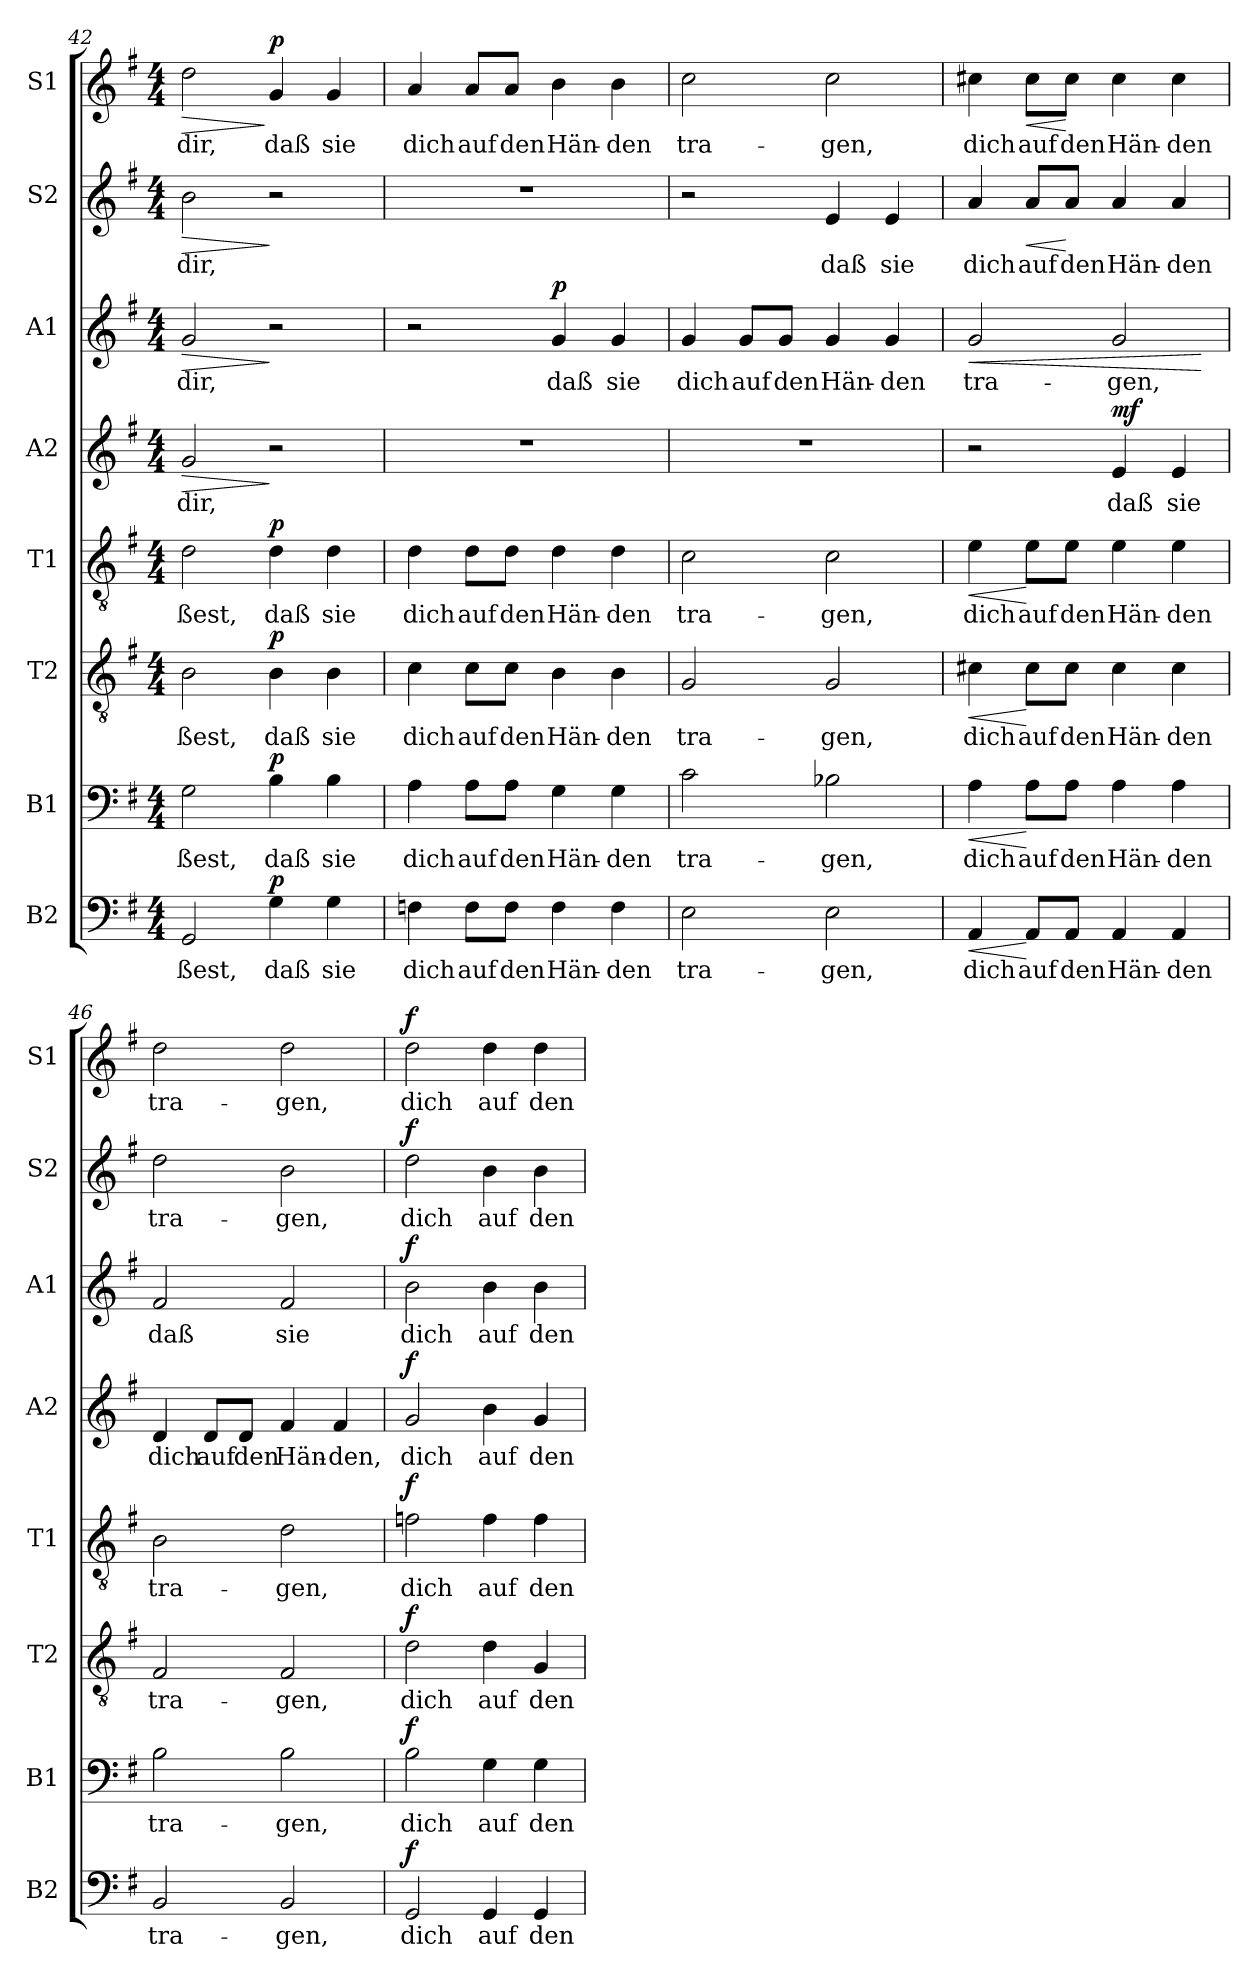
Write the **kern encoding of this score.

**kern	**text	**dynam	**kern	**text	**dynam	**kern	**text	**dynam	**kern	**text	**dynam	**kern	**text	**dynam	**kern	**text	**dynam	**kern	**text	**dynam	**kern	**text	**dynam
*part8	*part8	*part8	*part7	*part7	*part7	*part6	*part6	*part6	*part5	*part5	*part5	*part4	*part4	*part4	*part3	*part3	*part3	*part2	*part2	*part2	*part1	*part1	*part1
*staff8	*staff8	*staff8	*staff7	*staff7	*staff7	*staff6	*staff6	*staff6	*staff5	*staff5	*staff5	*staff4	*staff4	*staff4	*staff3	*staff3	*staff3	*staff2	*staff2	*staff2	*staff1	*staff1	*staff1
*I"B2	*	*	*I"B1	*	*	*I"T2	*	*	*I"T1	*	*	*I"A2	*	*	*I"A1	*	*	*I"S2	*	*	*I"S1	*	*
*I'B2	*	*	*I'B1	*	*	*I'T2	*	*	*I'T1	*	*	*I'A2	*	*	*I'A1	*	*	*I'S2	*	*	*I'S1	*	*
*clefF4	*	*	*clefF4	*	*	*clefGv2	*	*	*clefGv2	*	*	*clefG2	*	*	*clefG2	*	*	*clefG2	*	*	*clefG2	*	*
*k[f#]	*	*	*k[f#]	*	*	*k[f#]	*	*	*k[f#]	*	*	*k[f#]	*	*	*k[f#]	*	*	*k[f#]	*	*	*k[f#]	*	*
*M4/4	*	*	*M4/4	*	*	*M4/4	*	*	*M4/4	*	*	*M4/4	*	*	*M4/4	*	*	*M4/4	*	*	*M4/4	*	*
=42	=42	=42	=42	=42	=42	=42	=42	=42	=42	=42	=42	=42	=42	=42	=42	=42	=42	=42	=42	=42	=42	=42	=42
!	!	!	!	!	!	!	!	!	!	!	!	!	!	!LO:HP:b	!	!	!LO:HP:b	!	!	!LO:HP:b	!	!	!LO:HP:b
2GG/	-ßest,	.	2G\	-ßest,	.	2B\	-ßest,	.	2d\	-ßest,	.	2g/	dir,	>	2g/	dir,	>	2b\	dir,	>	2dd\	dir,	>
!	!	!LO:DY:a	!	!	!LO:DY:a	!	!	!LO:DY:a	!	!	!LO:DY:a	!	!	!	!	!	!	!	!	!	!	!	!LO:DY:n=1:a
4G\	daß	p	4B\	daß	p	4B\	daß	p	4d\	daß	p	2r	.	]	2r	.	]	2r	.	]	4g/	daß	] p
4G\	sie	.	4B\	sie	.	4B\	sie	.	4d\	sie	.	.	.	.	.	.	.	.	.	.	4g/	sie	.
=43	=43	=43	=43	=43	=43	=43	=43	=43	=43	=43	=43	=43	=43	=43	=43	=43	=43	=43	=43	=43	=43	=43	=43
4Fn\	dich	.	4A\	dich	.	4c\	dich	.	4d\	dich	.	1r	.	.	2r	.	.	1r	.	.	4a/	dich	.
8F\L	auf	.	8A\L	auf	.	8c\L	auf	.	8d\L	auf	.	.	.	.	.	.	.	.	.	.	8a/L	auf	.
8F\J	den	.	8A\J	den	.	8c\J	den	.	8d\J	den	.	.	.	.	.	.	.	.	.	.	8a/J	den	.
!	!	!	!	!	!	!	!	!	!	!	!	!	!	!	!	!	!LO:DY:a	!	!	!	!	!	!
4F\	Hän-	.	4G\	Hän-	.	4B\	Hän-	.	4d\	Hän-	.	.	.	.	4g/	daß	p	.	.	.	4b\	Hän-	.
4F\	-den	.	4G\	-den	.	4B\	-den	.	4d\	-den	.	.	.	.	4g/	sie	.	.	.	.	4b\	-den	.
=44	=44	=44	=44	=44	=44	=44	=44	=44	=44	=44	=44	=44	=44	=44	=44	=44	=44	=44	=44	=44	=44	=44	=44
2E\	tra-	.	2c\	tra-	.	2G/	tra-	.	2c\	tra-	.	1r	.	.	4g/	dich	.	2r	.	.	2cc\	tra-	.
.	.	.	.	.	.	.	.	.	.	.	.	.	.	.	8g/L	auf	.	.	.	.	.	.	.
.	.	.	.	.	.	.	.	.	.	.	.	.	.	.	8g/J	den	.	.	.	.	.	.	.
!	!	!	!	!	!	!	!	!	!	!	!	!	!	!	!	!	!	!	!	!LO:DY:a	!	!	!
2E\	-gen,	.	2B-X\	-gen,	.	2G/	-gen,	.	2c\	-gen,	.	.	.	.	4g/	Hän-	.	4e/	daß	other-dynamics	2cc\	-gen,	.
.	.	.	.	.	.	.	.	.	.	.	.	.	.	.	4g/	-den	.	4e/	sie	.	.	.	.
!!LO:PB:g=z
=45	=45	=45	=45	=45	=45	=45	=45	=45	=45	=45	=45	=45	=45	=45	=45	=45	=45	=45	=45	=45	=45	=45	=45
!	!	!LO:HP:b	!	!	!LO:HP:b	!	!	!LO:HP:b	!	!	!LO:HP:b	!	!	!	!	!	!LO:HP:b	!	!	!	!	!	!
4AA/	dich	<	4A\	dich	<	4c#X\	dich	<	4e\	dich	<	2r	.	.	2g/	tra-	<	4a/	dich	.	4cc#X\	dich	.
!	!	!	!	!	!	!	!	!	!	!	!	!	!	!	!	!	!	!	!	!LO:HP:b	!	!	!LO:HP:b
8AA/L	auf	[	8A\L	auf	[	8c#\L	auf	[	8e\L	auf	[	.	.	.	.	.	.	8a/L	auf	<	8cc#\L	auf	<
8AA/J	den	.	8A\J	den	.	8c#\J	den	.	8e\J	den	.	.	.	.	.	.	.	8a/J	den	[	8cc#\J	den	[
!	!	!	!	!	!	!	!	!	!	!	!	!	!	!LO:DY:a	!	!	!	!	!	!	!	!	!
4AA/	Hän-	.	4A\	Hän-	.	4c#\	Hän-	.	4e\	Hän-	.	4e/	daß	mf	2g/	-gen,	.	4a/	Hän-	.	4cc#\	Hän-	.
4AA/	-den	.	4A\	-den	.	4c#\	-den	.	4e\	-den	.	4e/	sie	.	.	.	.	4a/	-den	.	4cc#\	-den	.
.	.	.	.	.	.	.	.	.	.	.	.	.	.	.	.	.	[	.	.	.	.	.	.
=46	=46	=46	=46	=46	=46	=46	=46	=46	=46	=46	=46	=46	=46	=46	=46	=46	=46	=46	=46	=46	=46	=46	=46
2BB/	tra-	.	2B\	tra-	.	2F#/	tra-	.	2B\	tra-	.	4d/	dich	.	2f#/	daß	.	2dd\	tra-	.	2dd\	tra-	.
.	.	.	.	.	.	.	.	.	.	.	.	8d/L	auf	.	.	.	.	.	.	.	.	.	.
.	.	.	.	.	.	.	.	.	.	.	.	8d/J	den	.	.	.	.	.	.	.	.	.	.
2BB/	-gen,	.	2B\	-gen,	.	2F#/	-gen,	.	2d\	-gen,	.	4f#/	Hän-	.	2f#/	sie	.	2b\	-gen,	.	2dd\	-gen,	.
.	.	.	.	.	.	.	.	.	.	.	.	4f#/	-den,	.	.	.	.	.	.	.	.	.	.
=47	=47	=47	=47	=47	=47	=47	=47	=47	=47	=47	=47	=47	=47	=47	=47	=47	=47	=47	=47	=47	=47	=47	=47
!	!	!LO:DY:a	!	!	!LO:DY:a	!	!	!LO:DY:a	!	!	!LO:DY:a	!	!	!LO:DY:a	!	!	!LO:DY:a	!	!	!LO:DY:a	!	!	!LO:DY:a
2GG/	dich	f	2B\	dich	f	2d\	dich	f	2fn\	dich	f	2g/	dich	f	2b\	dich	f	2dd\	dich	f	2dd\	dich	f
4GG/	auf	.	4G\	auf	.	4d\	auf	.	4f\	auf	.	4b\	auf	.	4b\	auf	.	4b\	auf	.	4dd\	auf	.
4GG/	den	.	4G\	den	.	4G/	den	.	4f\	den	.	4g/	den	.	4b\	den	.	4b\	den	.	4dd\	den	.
=	=	=	=	=	=	=	=	=	=	=	=	=	=	=	=	=	=	=	=	=	=	=	=
*-	*-	*-	*-	*-	*-	*-	*-	*-	*-	*-	*-	*-	*-	*-	*-	*-	*-	*-	*-	*-	*-	*-	*-
